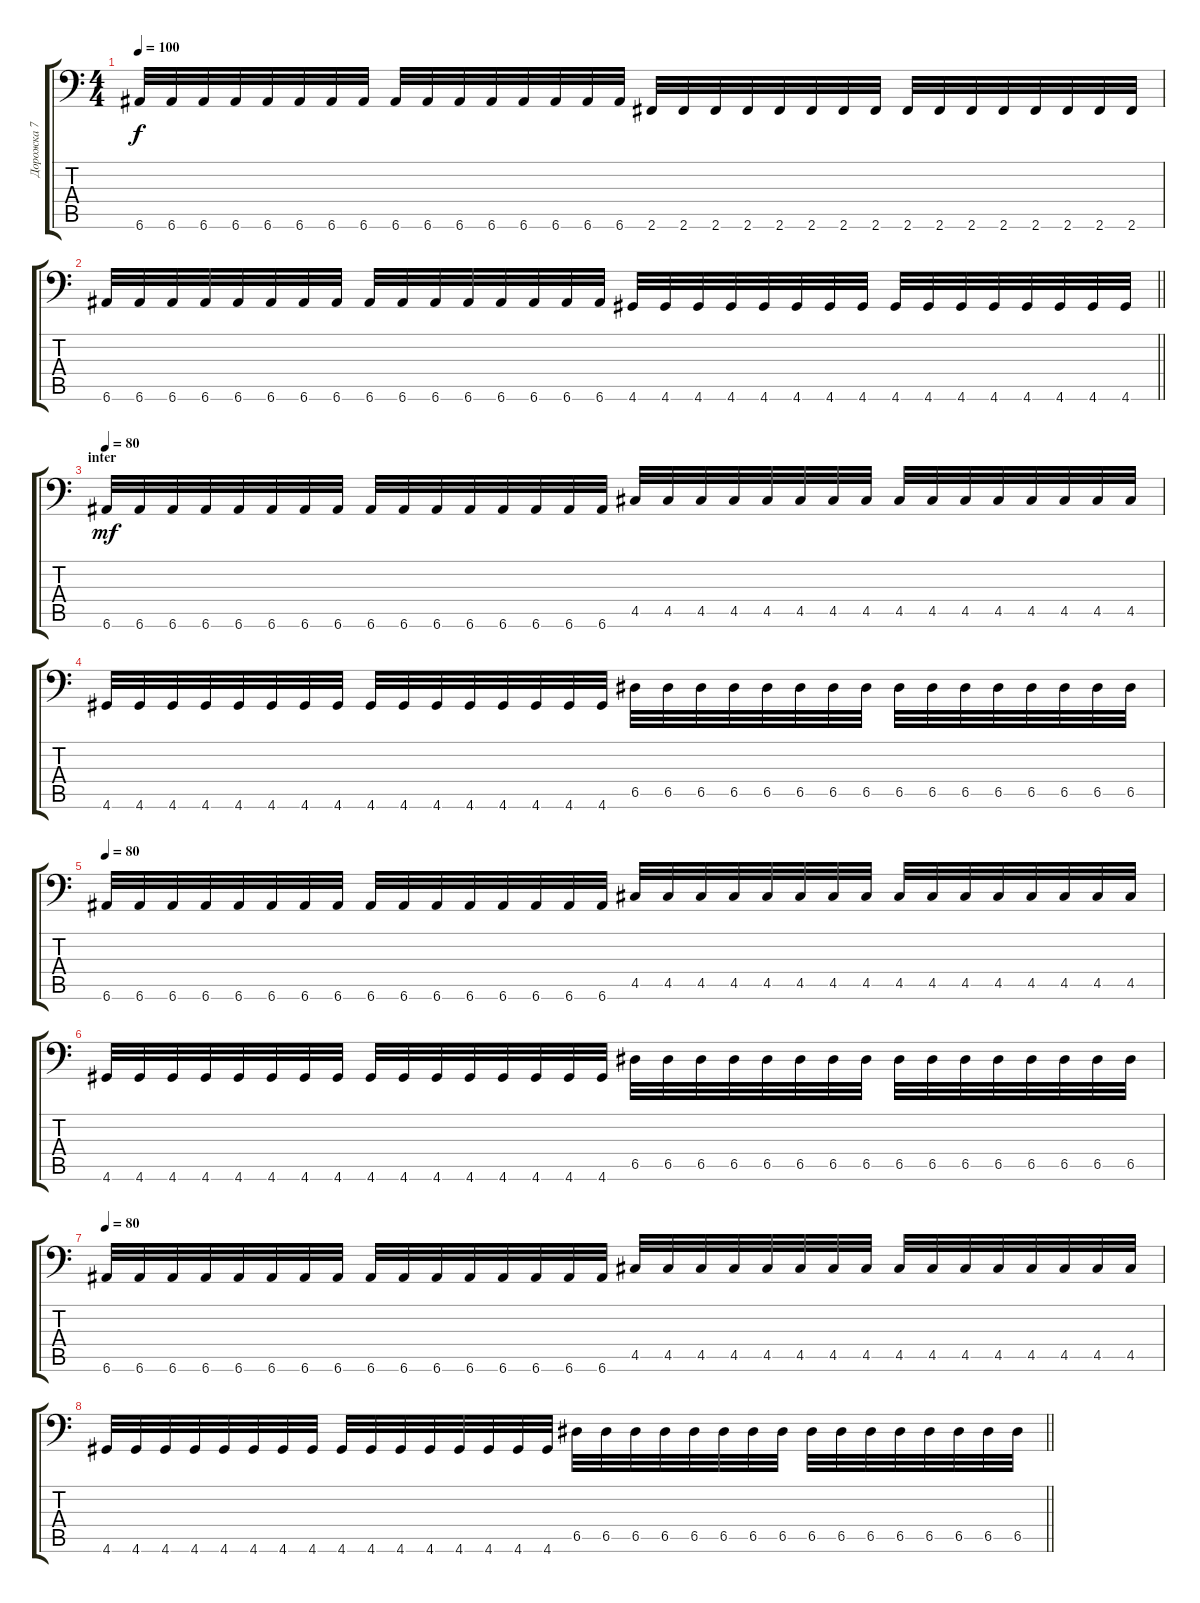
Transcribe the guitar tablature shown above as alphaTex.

\track ("Дорожка 7" "Дорожка 7") {instrument distortionguitar}
\staff {score tabs}
\tuning (E3 B2 G2 D2 A1 E1) {hide}
\ts (4 4)
\tempo 100
\clef f4
\ks c
6.6.32{dy f} 6.6.32 6.6.32 6.6.32 6.6.32 6.6.32 6.6.32 6.6.32 6.6.32 6.6.32 6.6.32 6.6.32 6.6.32 6.6.32 6.6.32 6.6.32 2.6.32 2.6.32 2.6.32 2.6.32 2.6.32 2.6.32 2.6.32 2.6.32 2.6.32 2.6.32 2.6.32 2.6.32 2.6.32 2.6.32 2.6.32 2.6.32 |
\barLineRight lightlight
6.6.32 6.6.32 6.6.32 6.6.32 6.6.32 6.6.32 6.6.32 6.6.32 6.6.32 6.6.32 6.6.32 6.6.32 6.6.32 6.6.32 6.6.32 6.6.32 4.6.32 4.6.32 4.6.32 4.6.32 4.6.32 4.6.32 4.6.32 4.6.32 4.6.32 4.6.32 4.6.32 4.6.32 4.6.32 4.6.32 4.6.32 4.6.32 |
\section ("" "inter")
\tempo 80
6.6.32{dy mf} 6.6.32 6.6.32 6.6.32 6.6.32 6.6.32 6.6.32 6.6.32 6.6.32 6.6.32 6.6.32 6.6.32 6.6.32 6.6.32 6.6.32 6.6.32 4.5.32 4.5.32 4.5.32 4.5.32 4.5.32 4.5.32 4.5.32 4.5.32 4.5.32 4.5.32 4.5.32 4.5.32 4.5.32 4.5.32 4.5.32 4.5.32 |
4.6.32 4.6.32 4.6.32 4.6.32 4.6.32 4.6.32 4.6.32 4.6.32 4.6.32 4.6.32 4.6.32 4.6.32 4.6.32 4.6.32 4.6.32 4.6.32 6.5.32 6.5.32 6.5.32 6.5.32 6.5.32 6.5.32 6.5.32 6.5.32 6.5.32 6.5.32 6.5.32 6.5.32 6.5.32 6.5.32 6.5.32 6.5.32 |
\tempo 80
6.6.32 6.6.32 6.6.32 6.6.32 6.6.32 6.6.32 6.6.32 6.6.32 6.6.32 6.6.32 6.6.32 6.6.32 6.6.32 6.6.32 6.6.32 6.6.32 4.5.32 4.5.32 4.5.32 4.5.32 4.5.32 4.5.32 4.5.32 4.5.32 4.5.32 4.5.32 4.5.32 4.5.32 4.5.32 4.5.32 4.5.32 4.5.32 |
4.6.32 4.6.32 4.6.32 4.6.32 4.6.32 4.6.32 4.6.32 4.6.32 4.6.32 4.6.32 4.6.32 4.6.32 4.6.32 4.6.32 4.6.32 4.6.32 6.5.32 6.5.32 6.5.32 6.5.32 6.5.32 6.5.32 6.5.32 6.5.32 6.5.32 6.5.32 6.5.32 6.5.32 6.5.32 6.5.32 6.5.32 6.5.32 |
\tempo 80
6.6.32 6.6.32 6.6.32 6.6.32 6.6.32 6.6.32 6.6.32 6.6.32 6.6.32 6.6.32 6.6.32 6.6.32 6.6.32 6.6.32 6.6.32 6.6.32 4.5.32 4.5.32 4.5.32 4.5.32 4.5.32 4.5.32 4.5.32 4.5.32 4.5.32 4.5.32 4.5.32 4.5.32 4.5.32 4.5.32 4.5.32 4.5.32 |
\barLineRight lightlight
4.6.32 4.6.32 4.6.32 4.6.32 4.6.32 4.6.32 4.6.32 4.6.32 4.6.32 4.6.32 4.6.32 4.6.32 4.6.32 4.6.32 4.6.32 4.6.32 6.5.32 6.5.32 6.5.32 6.5.32 6.5.32 6.5.32 6.5.32 6.5.32 6.5.32 6.5.32 6.5.32 6.5.32 6.5.32 6.5.32 6.5.32 6.5.32
